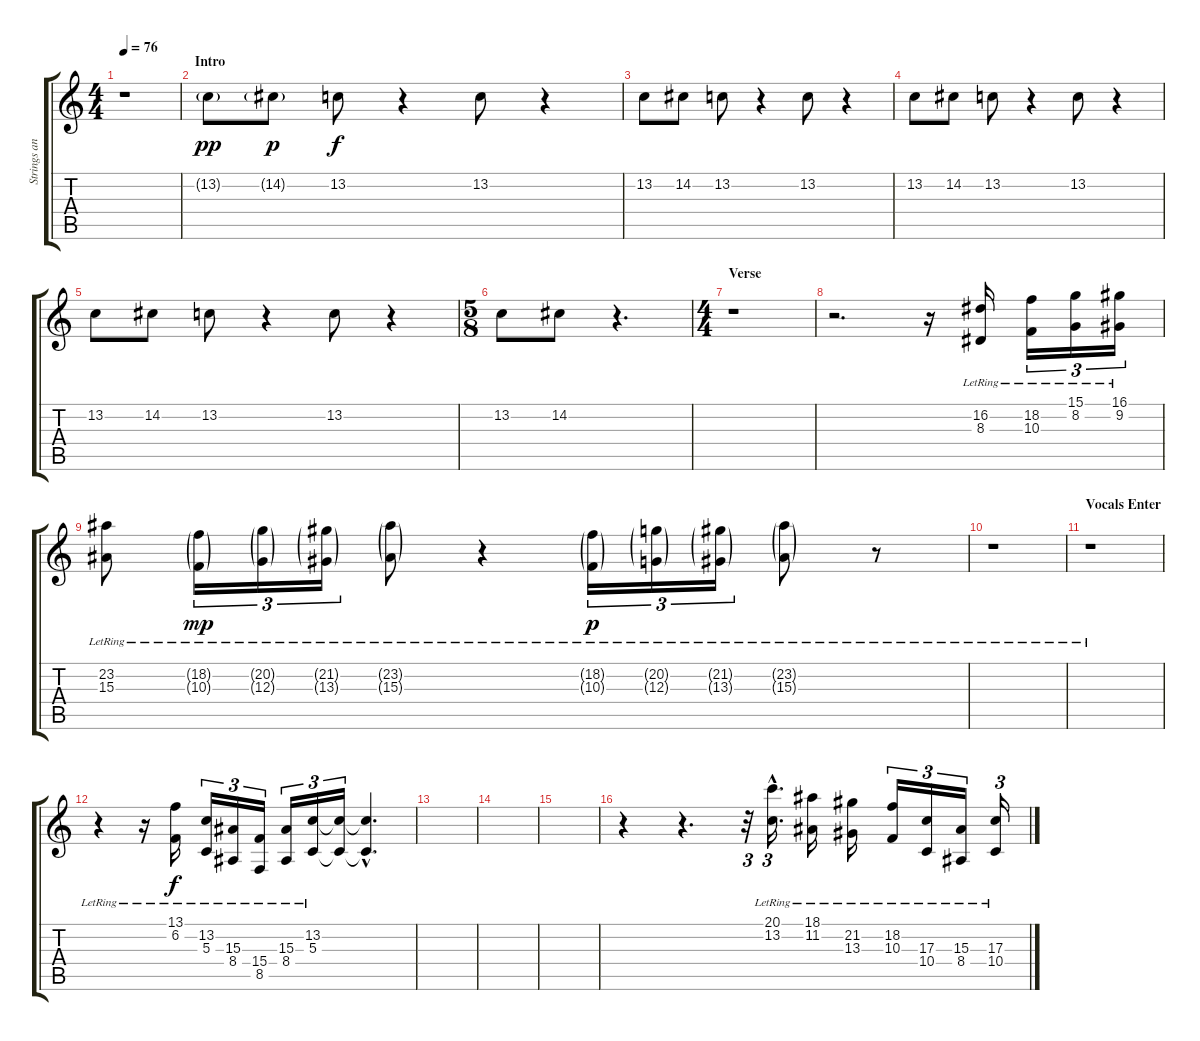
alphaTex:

\track ("Strings and Shamisen" "Strings an") {instrument stringensemble1}
\staff {score tabs}
\tuning (E4 B3 G3 D3 A2 E2) {hide}
\ts (4 4)
\tempo 76
\clef g2
\ks c
r.1{dy pp instrument stringensemble1} |
\section ("" "Intro")
13.2{g}.8{volume 11} 14.2{g}.8{dy p} 13.2.8{dy f} r.4 13.2.8 r.4 |
13.2.8 14.2.8 13.2.8 r.4 13.2.8 r.4 |
13.2.8 14.2.8 13.2.8 r.4 13.2.8 r.4 |
13.2.8 14.2.8 13.2.8 r.4 13.2.8 r.4 |
\ts (5 8)
13.2.8 14.2.8 r.4{d} |
\ts (4 4)
\section ("" "Verse")
r.1{volume 9 instrument shamisen} |
r.2{d} r.16 (16.2{lr} 8.3{lr}).16 (18.2{lr} 10.3{lr}).16{tu (3 2)} (15.1{lr} 8.2{lr}).16{tu (3 2)} (16.1{lr} 9.2{lr}).16{tu (3 2)} |
(23.2{lr} 15.3{lr}).8 (18.2{g lr} 10.3{g lr}).16{tu (3 2) dy mp} (20.2{g lr} 12.3{g lr}).16{tu (3 2)} (21.2{g lr} 13.3{g lr}).16{tu (3 2)} (23.2{g lr} 15.3{g lr}).8 r.4 (18.2{g lr} 10.3{g lr}).16{tu (3 2) dy p} (20.2{g lr} 12.3{g lr}).16{tu (3 2)} (21.2{g lr} 13.3{g lr}).16{tu (3 2)} (23.2{g lr} 15.3{g lr}).8 r.8 |
r.1 |
\section ("" "Vocals Enter")
r.1 |
r.4 r.16 (13.1{lr} 6.2{lr}).16{dy f} (13.2{lr} 5.3{lr}).16{tu (3 2)} (15.3{lr} 8.4{lr}).16{tu (3 2)} (15.4{lr} 8.5{lr}).16{tu (3 2)} (15.3{lr} 8.4{lr}).16{tu (3 2)} (13.2{lr} 5.3{lr}).16{tu (3 2)} (13.2{t} 5.3{t}).16{tu (3 2)} (13.2{hac t} 5.3{hac t}).4{d} |
|
|
|
r.4 r.4{d} r.32{tu (3 2)} (20.1{hac lr} 13.2{hac lr}).16{d tu (3 2)} (18.1{lr} 11.2{lr}).16 (21.2{lr} 13.3{lr}).16 (18.2{lr} 10.3{lr}).16{tu (3 2)} (17.3{lr} 10.4{lr}).16{tu (3 2)} (15.3{lr} 8.4{lr}).16{tu (3 2)} (17.3{lr} 10.4{lr}).16{tu (3 2)}
